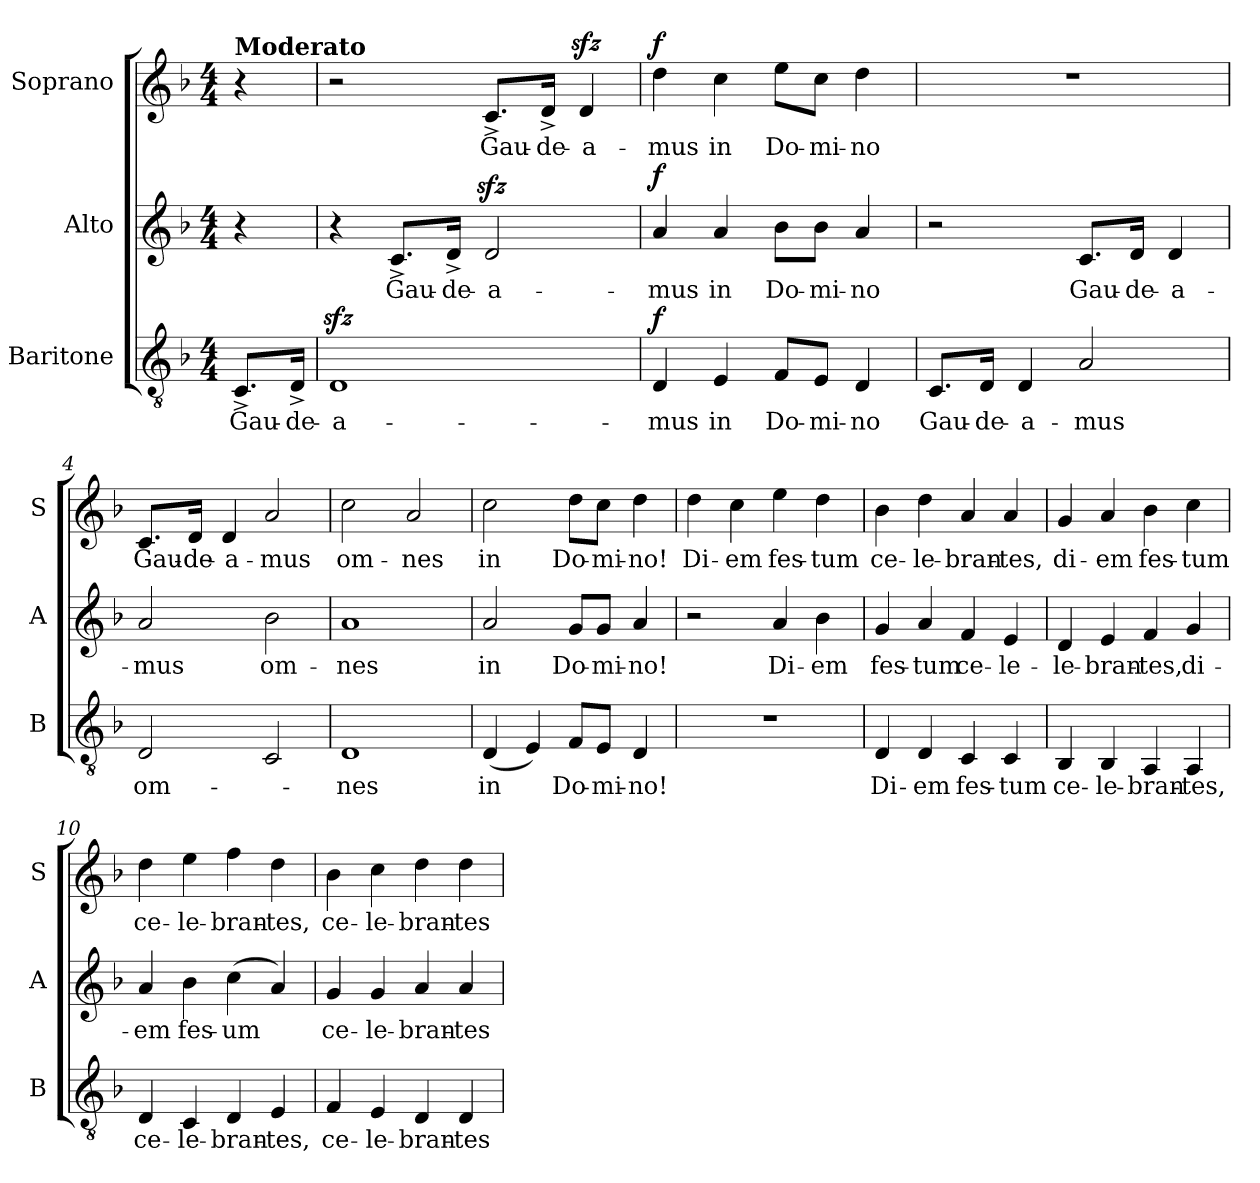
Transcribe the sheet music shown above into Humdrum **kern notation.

**kern	**text	**dynam	**kern	**text	**dynam	**kern	**text	**dynam
*part3	*part3	*part3	*part2	*part2	*part2	*part1	*part1	*part1
*staff3	*staff3	*staff3	*staff2	*staff2	*staff2	*staff1	*staff1	*staff1
*I"Baritone	*	*	*I"Alto	*	*	*I"Soprano	*	*
*I'B	*	*	*I'A	*	*	*I'S	*	*
*clefGv2	*	*	*clefG2	*	*	*clefG2	*	*
*k[b-]	*	*	*k[b-]	*	*	*k[b-]	*	*
*d:	*	*	*d:	*	*	*d:	*	*
*M4/4	*	*	*M4/4	*	*	*M4/4	*	*
=	=	=	=	=	=	=	=	=
!	!	!	!	!	!	!LO:TX:a:B:t=Moderato	!	!
!	!LO:LY:b	!	!	!	!	!	!	!
8.C^</L	Gau-	.	4r	.	.	4r	.	.
!	!LO:LY:b	!	!	!	!	!	!	!
16D^</Jk	-de-	.	.	.	.	.	.	.
=1	=1	=1	=1	=1	=1	=1	=1	=1
!	!LO:LY:b	!	!	!	!	!	!	!
1Dzz>	-a-	.	4r	.	.	2r	.	.
!	!	!	!	!LO:LY:b	!	!	!	!
.	.	.	8.c^</L	Gau-	.	.	.	.
!	!	!	!	!LO:LY:b	!	!	!	!
.	.	.	16d^</Jk	-de-	.	.	.	.
!	!	!	!	!LO:LY:b	!	!	!LO:LY:b	!
.	.	.	2dzz>/	-a-	.	8.c^</L	Gau-	.
!	!	!	!	!	!	!	!LO:LY:b	!
.	.	.	.	.	.	16d^</Jk	-de-	.
!	!	!	!	!	!	!	!LO:LY:b	!
.	.	.	.	.	.	4dzz>/	-a-	.
=2	=2	=2	=2	=2	=2	=2	=2	=2
!	!LO:LY:b	!LO:DY:a	!	!LO:LY:b	!LO:DY:a	!	!LO:LY:b	!LO:DY:a
4D/	-mus	f	4a/	-mus	f	4dd\	-mus	f
!	!LO:LY:b	!	!	!LO:LY:b	!	!	!LO:LY:b	!
4E/	in	.	4a/	in	.	4cc\	in	.
!	!LO:LY:b	!	!	!LO:LY:b	!	!	!LO:LY:b	!
8F/L	Do-	.	8b-\L	Do-	.	8ee\L	Do-	.
!	!LO:LY:b	!	!	!LO:LY:b	!	!	!LO:LY:b	!
8E/J	-mi-	.	8b-\J	-mi-	.	8cc\J	-mi-	.
!	!LO:LY:b	!	!	!LO:LY:b	!	!	!LO:LY:b	!
4D/	-no	.	4a/	-no	.	4dd\	-no	.
=3	=3	=3	=3	=3	=3	=3	=3	=3
!	!LO:LY:b	!	!	!	!	!	!	!
8.C/L	Gau-	.	2r	.	.	1r	.	.
!	!LO:LY:b	!	!	!	!	!	!	!
16D/Jk	-de-	.	.	.	.	.	.	.
!	!LO:LY:b	!	!	!	!	!	!	!
4D/	-a-	.	.	.	.	.	.	.
!	!LO:LY:b	!	!	!LO:LY:b	!	!	!	!
2A/	-mus	.	8.c/L	Gau-	.	.	.	.
!	!	!	!	!LO:LY:b	!	!	!	!
.	.	.	16d/Jk	-de-	.	.	.	.
!	!	!	!	!LO:LY:b	!	!	!	!
.	.	.	4d/	-a-	.	.	.	.
!!LO:LB:g=z
=4	=4	=4	=4	=4	=4	=4	=4	=4
!	!LO:LY:b	!	!	!LO:LY:b	!	!	!LO:LY:b	!
2D/	om-	.	2a/	-mus	.	8.c/L	Gau-	.
!	!	!	!	!	!	!	!LO:LY:b	!
.	.	.	.	.	.	16d/Jk	-de-	.
!	!	!	!	!	!	!	!LO:LY:b	!
.	.	.	.	.	.	4d/	-a-	.
!	!	!	!	!LO:LY:b	!	!	!LO:LY:b	!
2C/	.	.	2b-\	om-	.	2a/	-mus	.
=5	=5	=5	=5	=5	=5	=5	=5	=5
!	!LO:LY:b	!	!	!LO:LY:b	!	!	!LO:LY:b	!
1D	-nes	.	1a	-nes	.	2cc\	om-	.
!	!	!	!	!	!	!	!LO:LY:b	!
.	.	.	.	.	.	2a/	-nes	.
=6	=6	=6	=6	=6	=6	=6	=6	=6
!	!LO:LY:b	!	!	!LO:LY:b	!	!	!LO:LY:b	!
(<4D/	in	.	2a/	in	.	2cc\	in	.
4E/)	.	.	.	.	.	.	.	.
!	!LO:LY:b	!	!	!LO:LY:b	!	!	!LO:LY:b	!
8F/L	Do-	.	8g/L	Do-	.	8dd\L	Do-	.
!	!LO:LY:b	!	!	!LO:LY:b	!	!	!LO:LY:b	!
8E/J	-mi-	.	8g/J	-mi-	.	8cc\J	-mi-	.
!	!LO:LY:b	!	!	!LO:LY:b	!	!	!LO:LY:b	!
4D/	-no!	.	4a/	-no!	.	4dd\	-no!	.
=7	=7	=7	=7	=7	=7	=7	=7	=7
!	!	!	!	!	!	!	!LO:LY:b	!
1r	.	.	2r	.	.	4dd\	Di-	.
!	!	!	!	!	!	!	!LO:LY:b	!
.	.	.	.	.	.	4cc\	-em	.
!	!	!	!	!LO:LY:b	!	!	!LO:LY:b	!
.	.	.	4a/	Di-	.	4ee\	fes-	.
!	!	!	!	!LO:LY:b	!	!	!LO:LY:b	!
.	.	.	4b-\	-em	.	4dd\	-tum	.
=8	=8	=8	=8	=8	=8	=8	=8	=8
!	!LO:LY:b	!	!	!LO:LY:b	!	!	!LO:LY:b	!
4D/	Di-	.	4g/	fes-	.	4b-\	ce-	.
!	!LO:LY:b	!	!	!LO:LY:b	!	!	!LO:LY:b	!
4D/	-em	.	4a/	-tum	.	4dd\	-le-	.
!	!LO:LY:b	!	!	!LO:LY:b	!	!	!LO:LY:b	!
4C/	fes-	.	4f/	ce-	.	4a/	-bran-	.
!	!LO:LY:b	!	!	!LO:LY:b	!	!	!LO:LY:b	!
4C/	-tum	.	4e/	-le-	.	4a/	-tes,	.
!!LO:LB:g=z
=9	=9	=9	=9	=9	=9	=9	=9	=9
!	!LO:LY:b	!	!	!LO:LY:b	!	!	!LO:LY:b	!
4BB-/	ce-	.	4d/	-le-	.	4g/	di-	.
!	!LO:LY:b	!	!	!LO:LY:b	!	!	!LO:LY:b	!
4BB-/	-le-	.	4e/	-bran-	.	4a/	-em	.
!	!LO:LY:b	!	!	!LO:LY:b	!	!	!LO:LY:b	!
4AA/	-bran-	.	4f/	-tes,	.	4b-\	fes-	.
!	!LO:LY:b	!	!	!LO:LY:b	!	!	!LO:LY:b	!
4AA/	-tes,	.	4g/	di-	.	4cc\	-tum	.
=10	=10	=10	=10	=10	=10	=10	=10	=10
!	!LO:LY:b	!	!	!LO:LY:b	!	!	!LO:LY:b	!
4D/	ce-	.	4a/	-em	.	4dd\	ce-	.
!	!LO:LY:b	!	!	!LO:LY:b	!	!	!LO:LY:b	!
4C/	-le-	.	4b-\	fes-	.	4ee\	-le-	.
!	!LO:LY:b	!	!	!LO:LY:b	!	!	!LO:LY:b	!
4D/	-bran-	.	(>4cc\	-um	.	4ff\	-bran-	.
!	!LO:LY:b	!	!	!	!	!	!LO:LY:b	!
4E/	-tes,	.	4a/)	.	.	4dd\	-tes,	.
=11	=11	=11	=11	=11	=11	=11	=11	=11
!	!LO:LY:b	!	!	!LO:LY:b	!	!	!LO:LY:b	!
4F/	ce-	.	4g/	ce-	.	4b-\	ce-	.
!	!LO:LY:b	!	!	!LO:LY:b	!	!	!LO:LY:b	!
4E/	-le-	.	4g/	-le-	.	4cc\	-le-	.
!	!LO:LY:b	!	!	!LO:LY:b	!	!	!LO:LY:b	!
4D/	-bran-	.	4a/	-bran-	.	4dd\	-bran-	.
!	!LO:LY:b	!	!	!LO:LY:b	!	!	!LO:LY:b	!
4D/	-tes	.	4a/	-tes	.	4dd\	-tes	.
=	=	=	=	=	=	=	=	=
*-	*-	*-	*-	*-	*-	*-	*-	*-
